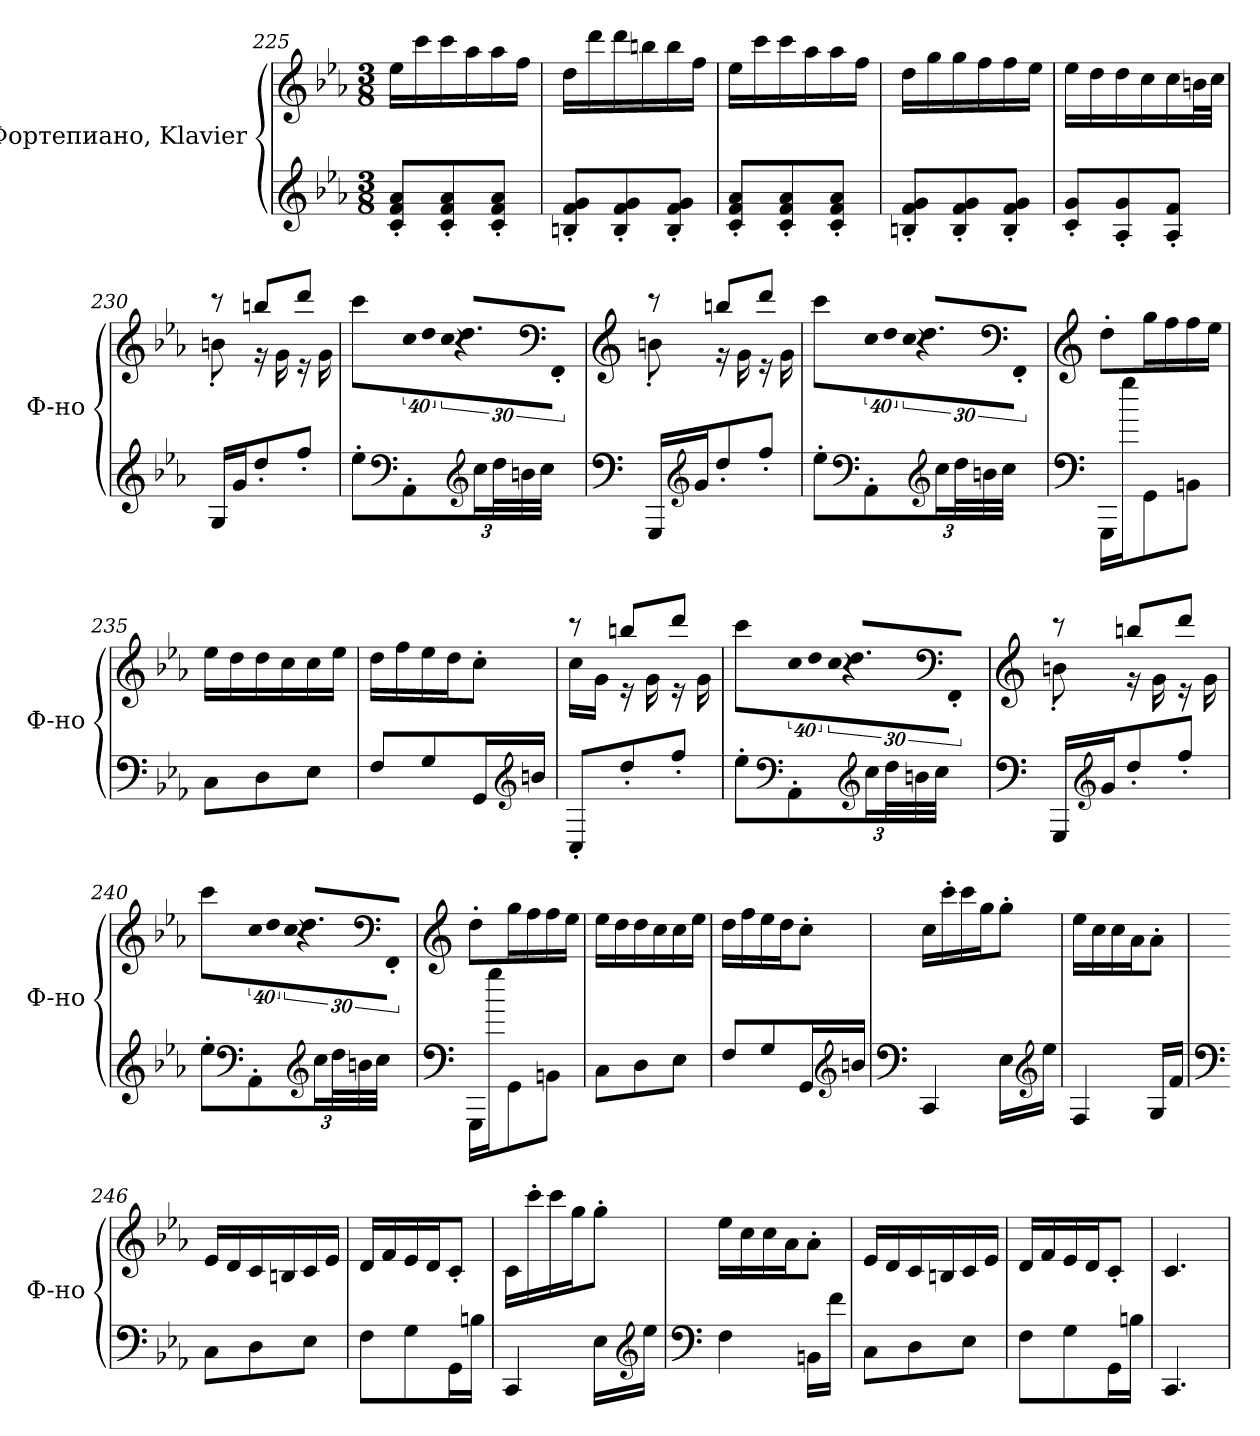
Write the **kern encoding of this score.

**kern	**kern
*part1	*part1
*staff2	*staff1
*I"Фортепиано, Klavier	*
*I'Ф-но	*
*clefG2	*clefG2
*k[b-e-a-]	*k[b-e-a-]
*M3/8	*M3/8
=225	=225
8c/' 8f/' 8a-/'L	16ee-\LL
.	16ccc\
8c/' 8f/' 8a-/'	16ccc\
.	16aa-\
8c/' 8f/' 8a-/'J	16aa-\
.	16ff\JJ
!!LO:LB:g=z
=226	=226
8Bn/' 8f/' 8g/'L	16dd\LL
.	16ddd\
8B/' 8f/' 8g/'	16ddd\
.	16bbn\
8B/' 8f/' 8g/'J	16bb\
.	16ff\JJ
=227	=227
8c/' 8f/' 8a-/'L	16ee-\LL
.	16ccc\
8c/' 8f/' 8a-/'	16ccc\
.	16aa-\
8c/' 8f/' 8a-/'J	16aa-\
.	16ff\JJ
=228	=228
8Bn/' 8f/' 8g/'L	16dd\LL
.	16gg\
8B/' 8f/' 8g/'	16gg\
.	16ff\
8B/' 8f/' 8g/'J	16ff\
.	16ee-\JJ
=229	=229
8c/' 8g/'L	16ee-\LL
.	16dd\
8A-/' 8g/'	16dd\
.	16cc\
8A-/' 8f/'J	16cc\
.	32bn\L
.	32cc\JJJ
=230	=230
*	*^
16G/LL	8r	8bn'\
16g/J	.	.
8dd'/	8bbn/L	16r
.	.	16g\
8ff'/J	8ddd/J	16r
.	.	16g\
*	*v	*v
!!LO:LB:g=z
=231	=231
8ee-'\L	8ccc\L
*clefF4	*
!	!LO:N:vis=32
8AA-'\	640%23cc\LL
!	!LO:N:vis=32
.	640%23dd\
!	!LO:N:vis=64
.	960%17cc\JJJk
!	!LO:N:vis=128
.	1920%17r
!	!LO:N:vis=64.
.	640%17dd/KKKL
*clefG2	*clefF4
*Xbrackettup	*
24cc\L	8FF'/J
48dd\L	.
32bn\	.
32cc\JJJ	.
=232	=232
*clefF4	*clefG2
*	*^
16GGG/LL	8r	8bn'\
*clefG2	*	*
16g/J	.	.
8dd'/	8bbn/L	16r
.	.	16g\
8ff'/J	8ddd/J	16r
.	.	16g\
*	*v	*v
=233	=233
8ee-'\L	8ccc\L
*clefF4	*
!	!LO:N:vis=32
8AA-'\	640%23cc\LL
!	!LO:N:vis=32
.	640%23dd\
!	!LO:N:vis=64
.	960%17cc\JJJk
!	!LO:N:vis=128
.	1920%17r
!	!LO:N:vis=64.
.	640%17dd/KKKL
*clefG2	*clefF4
24cc\L	8FF'/J
48dd\L	.
32bn\	.
32cc\JJJ	.
!!LO:LB:g=z
=234	=234
*clefF4	*clefG2
16GGG\LL	8dd'\L
16gg\J	.
8GG\	16gg\L
.	16ff\
8BBn\J	16ff\
.	16ee-\JJ
=235	=235
8C\L	16ee-\LL
.	16dd\
8D\	16dd\
.	16cc\
8E-\J	16cc\
.	16ee-\JJ
=236	=236
8F/L	16dd\LL
.	16ff\
8G/	16ee-\
.	16dd\J
16GG/L	8cc'\J
*clefG2	*
16bn/JJ	.
=237	=237
*	*^
8C'/L	8r	16cc\LL
.	.	16g\JJ
8dd'/	8bbn/L	16r
.	.	16g\
8ff'/J	8ddd/J	16r
.	.	16g\
*	*v	*v
!!LO:PB:g=z
=238	=238
8ee-'\L	8ccc\L
*clefF4	*
!	!LO:N:vis=32
8AA-'\	640%23cc\LL
!	!LO:N:vis=32
.	640%23dd\
!	!LO:N:vis=64
.	960%17cc\JJJk
!	!LO:N:vis=128
.	1920%17r
!	!LO:N:vis=64.
.	640%17dd/KKKL
*clefG2	*clefF4
24cc\L	8FF'/J
48dd\L	.
32bn\	.
32cc\JJJ	.
=239	=239
*clefF4	*clefG2
*	*^
16GGG/LL	8r	8bn'\
*clefG2	*	*
16g/J	.	.
8dd'/	8bbn/L	16r
.	.	16g\
8ff'/J	8ddd/J	16r
.	.	16g\
*	*v	*v
=240	=240
8ee-'\L	8ccc\L
*clefF4	*
!	!LO:N:vis=32
8AA-'\	640%23cc\LL
!	!LO:N:vis=32
.	640%23dd\
!	!LO:N:vis=64
.	960%17cc\JJJk
!	!LO:N:vis=128
.	1920%17r
!	!LO:N:vis=64.
.	640%17dd/KKKL
*clefG2	*clefF4
24cc\L	8FF'/J
48dd\L	.
32bn\	.
32cc\JJJ	.
!!LO:LB:g=z
=241	=241
*clefF4	*clefG2
16GGG\LL	8dd'\L
16gg\J	.
8GG\	16gg\L
.	16ff\
8BBn\J	16ff\
.	16ee-\JJ
=242	=242
8C\L	16ee-\LL
.	16dd\
8D\	16dd\
.	16cc\
8E-\J	16cc\
.	16ee-\JJ
=243	=243
8F/L	16dd\LL
.	16ff\
8G/	16ee-\
.	16dd\J
16GG/L	8cc'\J
*clefG2	*
16bn/JJ	.
=244	=244
*clefF4	*
4CC/	16cc\LL
.	16ccc'\
.	16ccc\
.	16gg\J
16E-\LL	8gg'\J
*clefG2	*
16ee-\JJ	.
=245	=245
4F/	16ee-\LL
.	16cc\
.	16cc\
.	16a-\J
16G/LL	8a-'\J
16f/JJ	.
!!LO:LB:g=z
=246	=246
*clefF4	*
8C\L	16e-/LL
.	16d/
8D\	16c/
.	16Bn/
8E-\J	16c/
.	16e-/JJ
=247	=247
8F\L	16d/LL
.	16f/
8G\	16e-/
.	16d/J
16GG\L	8c'/J
16Bn\JJ	.
=248	=248
4CC/	16c\LL
.	16ccc'\
.	16ccc\
.	16gg\J
16E-\LL	8gg'\J
*clefG2	*
16ee-\JJ	.
=249	=249
*clefF4	*
4F\	16ee-\LL
.	16cc\
.	16cc\
.	16a-\J
16BBn\LL	8a-'\J
16f\JJ	.
=250	=250
8C\L	16e-/LL
.	16d/
8D\	16c/
.	16Bn/
8E-\J	16c/
.	16e-/JJ
!!LO:LB:g=z
=251	=251
8F\L	16d/LL
.	16f/
8G\	16e-/
.	16d/J
16GG\L	8c'/J
16Bn\JJ	.
=252	=252
4.CC/	4.c/
=	=
*-	*-
